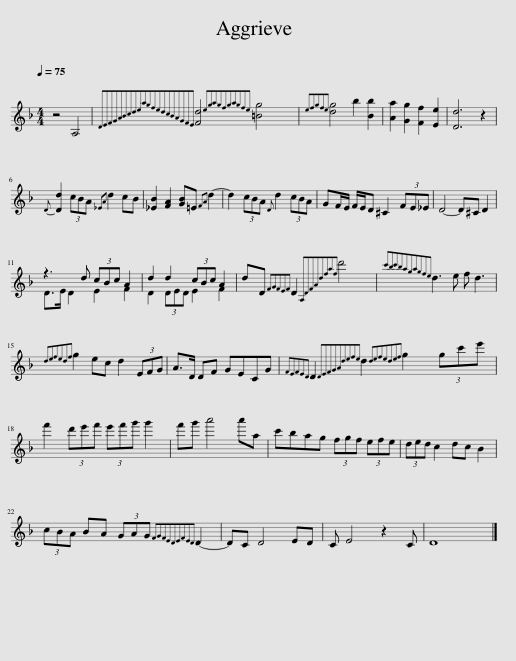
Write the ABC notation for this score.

X:1
%%score ( 1 2 )
L:1/8
Q:1/4=75
M:4/4
I:linebreak $
K:F
V:1 treble
V:2 treble
V:1
 z4 A,4 |{DEFGABcdeagfedcBAGFE} [Fd]4{egagfgagfe} [=Bg]4 |{efgfe} [dg]4 b2 [Bb]2 | [Aa]2 [Gg]2 [Ff]2 [Ee]2 | [Dd]6 z2 |$ %5
{D-} [Dd]2 (3cBA{_EA} d2 cB | [_EB]2 [FA]2 [GB]=E{FA} d2- | d2 (3cBA{D} d2 (3cBA | GF/E/ F/E/D ^C2 (3FE_E | D4- D^C D2 |$ %10
 z3 d (3cBc A2 | d2 d2 (3cBc A2 | dD{FGFEF} D2{A,DFAdfaf} d'4 |{c'bc'bagagfe} d3 e f d3 |${defedf} g2 ec d2 (3EFG | %15
 A>D DF GECG |{FEFED} D2{DEFGAdefe} d2{defedef} g2 (3gc'e' |$ f'2 (3d'e'f' (3e'f'g' g'2 | f'g' a'4 a'a | c'bag (3fgf (3efe | %20
 (3ded c2 dc B2 |$ (3cBA BA (3GAG{FGFEDEFED} D2- | DC D4 ED | C E4 z2 C | D8 |] %25
V:2
 x8 | x8 | x8 | x8 | x8 |$ %5
 x8 | x8 | x8 | x8 | x8 |$ %10
 D>E D2 E2 F2 | D2 (3DED E2 F2 | x8 | x8 |$ x8 | %15
 x8 | x8 |$ x8 | x8 | x8 | %20
 x8 |$ x8 | x8 | x8 | x8 |] %25
